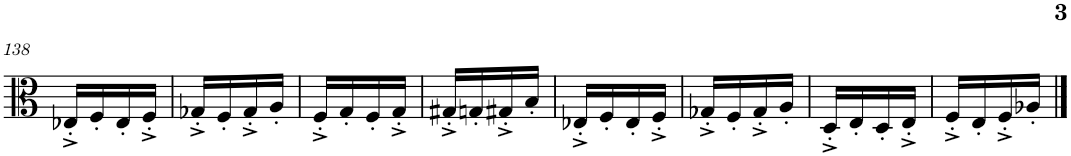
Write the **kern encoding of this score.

**kern
*part1
*staff1
*I"Viola
*I'Vla.
!!LO:PB:g=z
*clefC3
*k[]
*M1/4
=138
16E-X'^/LL
16F'/
16E-'/
16F'^/JJ
=139
16G-X'^/LL
16F'/
16G-'^/
16A'/JJ
=140
16F'^/LL
16G'/
16F'/
16G'^/JJ
=141
16G#X'^/LL
16Gn'/
16G#X'^/
16B'/JJ
=142
16E-X'^/LL
16F'/
16E-'/
16F'^/JJ
=143
16G-X'^/LL
16F'/
16G-'^/
16A'/JJ
=144
16D'^/LL
16E'/
16D'/
16E'^/JJ
=145
16F'^/LL
16E'/
16F'^/
16A-X'/JJ
==
*-
